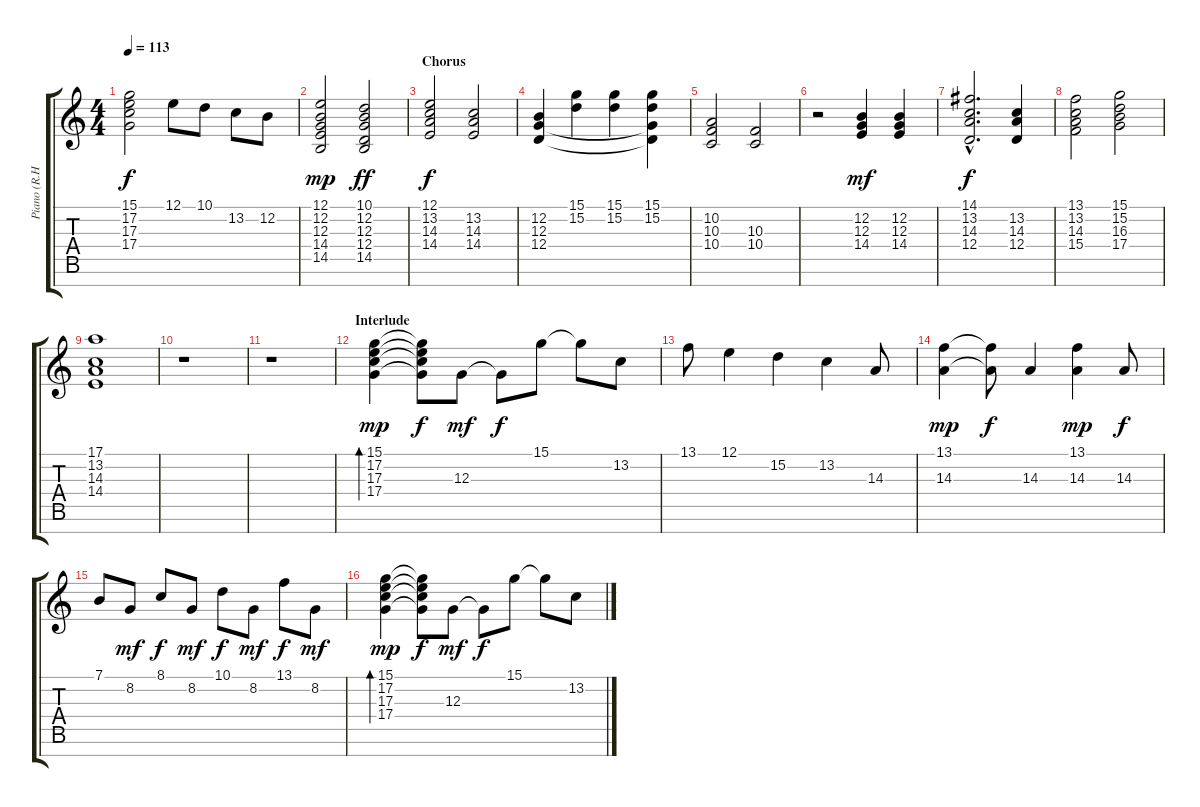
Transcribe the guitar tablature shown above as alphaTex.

\track ("Piano (R.H.)" "Piano (R.H") {instrument acousticgrandpiano}
\staff {score tabs}
\tuning (E4 B3 G3 D3 A2 E2 B1) {hide}
\ts (4 4)
\tempo 113
\clef g2
\ks c
(15.1 17.2 17.3 17.4).2{dy f} 12.1.8 10.1.8 13.2.8 12.2.8 |
(12.1 12.2 12.3 14.4 14.5).2{dy mp} (10.1 12.2 12.3 12.4 14.5).2{dy ff} |
\section ("" "Chorus")
(12.1 13.2 14.3 14.4).2{dy f} (13.2 14.3 14.4).2 |
(12.2 12.3 12.4).4 (15.1 15.2).4 (15.1 15.2).4 (15.1 15.2 12.3{t} 12.4{t}).4 |
(10.2 10.3 10.4).2 (10.3 10.4).2 |
r.2 (12.2 12.3 14.4).4{dy mf} (12.2 12.3 14.4).4 |
(14.1{hac} 13.2{hac} 14.3{hac} 12.4{hac}).2{d dy f} (13.2 14.3 12.4).4 |
(13.1 13.2 14.3 15.4).2 (15.1 15.2 16.3 17.4).2 |
(17.1 13.2 14.3 14.4).1 |
r.1 |
r.1 |
\section ("" "Interlude")
(15.1 17.2 17.3 17.4).4{bd 60 dy mp} (15.1{t} 17.2{t} 17.3{t} 17.4{t}).8{dy f} 12.3.8{dy mf} 12.3{t}.8{dy f} 15.1.8 15.1{t}.8 13.2.8 |
13.1.8 12.1.4 15.2.4 13.2.4 14.3.8 |
(13.1 14.3).4{dy mp} (13.1{t} 14.3{t}).8{dy f} 14.3.4 (13.1 14.3).4{dy mp} 14.3.8{dy f} |
7.1.8 8.2.8{dy mf} 8.1.8{dy f} 8.2.8{dy mf} 10.1.8{dy f} 8.2.8{dy mf} 13.1.8{dy f} 8.2.8{dy mf} |
(15.1 17.2 17.3 17.4).4{bd 60 dy mp} (15.1{t} 17.2{t} 17.3{t} 17.4{t}).8{dy f} 12.3.8{dy mf} 12.3{t}.8{dy f} 15.1.8 15.1{t}.8 13.2.8
